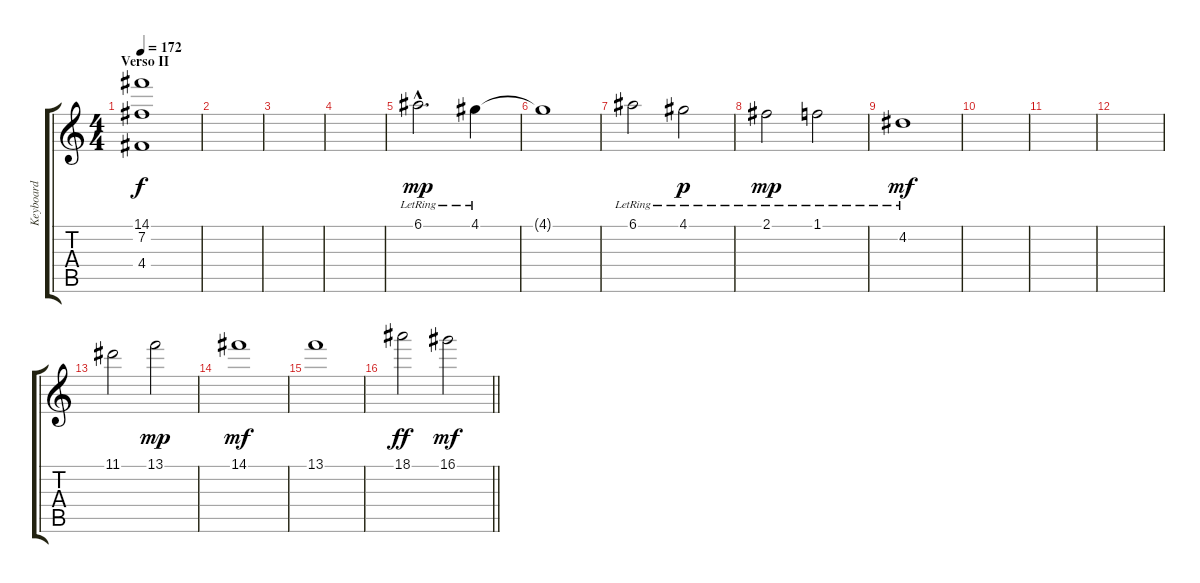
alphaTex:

\track ("Keyboard" "Keyboard") {instrument electricpiano1}
\staff {score tabs}
\tuning (E5 B4 G4 D4 A3 E3) {hide}
\ts (4 4)
\section ("" "Verso II")
\tempo 172
\clef g2
\ks c
(14.1{t} 7.2{t} 4.4{t}).1{dy f volume 0} |
|
|
|
6.1{hac lr}.2{d dy mp volume 12 instrument electricpiano1} 4.1{lr}.4 |
4.1{t}.1 |
6.1{lr}.2 4.1{lr}.2{dy p} |
2.1{lr}.2{dy mp} 1.1{lr}.2 |
4.2{lr}.1{dy mf} |
|
|
|
11.1.2 13.1.2{dy mp} |
14.1.1{dy mf} |
13.1.1 |
\barLineRight lightlight
18.1.2{dy ff} 16.1.2{dy mf}
